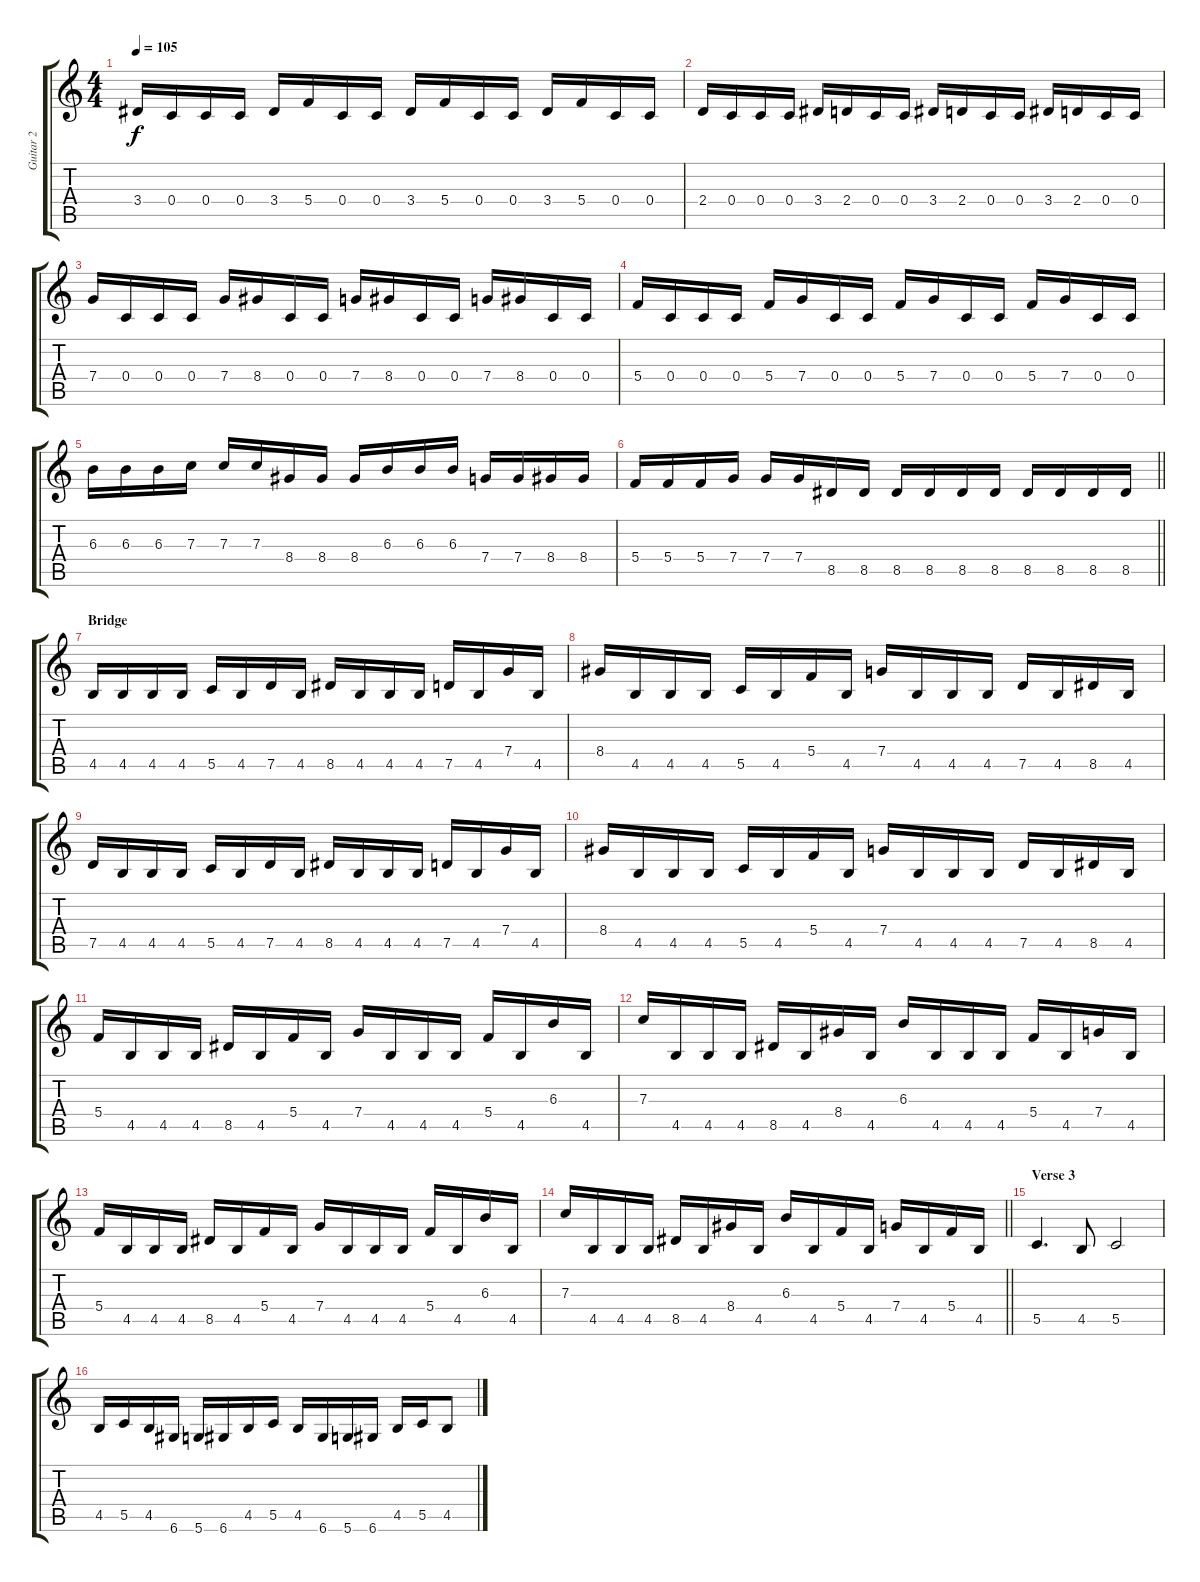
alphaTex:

\track ("Guitar 2" "Guitar 2") {instrument overdrivenguitar}
\staff {score tabs}
\tuning (D4 A3 F3 C3 G2 D2) {hide}
\ts (4 4)
\tempo 105
\clef g2
\ks c
3.4.16{dy f} 0.4.16 0.4.16 0.4.16 3.4.16 5.4.16 0.4.16 0.4.16 3.4.16 5.4.16 0.4.16 0.4.16 3.4.16 5.4.16 0.4.16 0.4.16 |
2.4.16 0.4.16 0.4.16 0.4.16 3.4.16 2.4.16 0.4.16 0.4.16 3.4.16 2.4.16 0.4.16 0.4.16 3.4.16 2.4.16 0.4.16 0.4.16 |
7.4.16 0.4.16 0.4.16 0.4.16 7.4.16 8.4.16 0.4.16 0.4.16 7.4.16 8.4.16 0.4.16 0.4.16 7.4.16 8.4.16 0.4.16 0.4.16 |
5.4.16 0.4.16 0.4.16 0.4.16 5.4.16 7.4.16 0.4.16 0.4.16 5.4.16 7.4.16 0.4.16 0.4.16 5.4.16 7.4.16 0.4.16 0.4.16 |
6.3.16 6.3.16 6.3.16 7.3.16 7.3.16 7.3.16 8.4.16 8.4.16 8.4.16 6.3.16 6.3.16 6.3.16 7.4.16 7.4.16 8.4.16 8.4.16 |
\barLineRight lightlight
5.4.16 5.4.16 5.4.16 7.4.16 7.4.16 7.4.16 8.5.16 8.5.16 8.5.16 8.5.16 8.5.16 8.5.16 8.5.16 8.5.16 8.5.16 8.5.16 |
\section ("" "Bridge")
4.5.16 4.5.16 4.5.16 4.5.16 5.5.16 4.5.16 7.5.16 4.5.16 8.5.16 4.5.16 4.5.16 4.5.16 7.5.16 4.5.16 7.4.16 4.5.16 |
8.4.16 4.5.16 4.5.16 4.5.16 5.5.16 4.5.16 5.4.16 4.5.16 7.4.16 4.5.16 4.5.16 4.5.16 7.5.16 4.5.16 8.5.16 4.5.16 |
7.5.16 4.5.16 4.5.16 4.5.16 5.5.16 4.5.16 7.5.16 4.5.16 8.5.16 4.5.16 4.5.16 4.5.16 7.5.16 4.5.16 7.4.16 4.5.16 |
8.4.16 4.5.16 4.5.16 4.5.16 5.5.16 4.5.16 5.4.16 4.5.16 7.4.16 4.5.16 4.5.16 4.5.16 7.5.16 4.5.16 8.5.16 4.5.16 |
5.4.16 4.5.16 4.5.16 4.5.16 8.5.16 4.5.16 5.4.16 4.5.16 7.4.16 4.5.16 4.5.16 4.5.16 5.4.16 4.5.16 6.3.16 4.5.16 |
7.3.16 4.5.16 4.5.16 4.5.16 8.5.16 4.5.16 8.4.16 4.5.16 6.3.16 4.5.16 4.5.16 4.5.16 5.4.16 4.5.16 7.4.16 4.5.16 |
5.4.16 4.5.16 4.5.16 4.5.16 8.5.16 4.5.16 5.4.16 4.5.16 7.4.16 4.5.16 4.5.16 4.5.16 5.4.16 4.5.16 6.3.16 4.5.16 |
\barLineRight lightlight
7.3.16 4.5.16 4.5.16 4.5.16 8.5.16 4.5.16 8.4.16 4.5.16 6.3.16 4.5.16 5.4.16 4.5.16 7.4.16 4.5.16 5.4.16 4.5.16 |
\section ("" "Verse 3")
5.5.4{d} 4.5.8 5.5.2 |
4.5.16 5.5.16 4.5.16 6.6.16 5.6.16 6.6.16 4.5.16 5.5.16 4.5.16 6.6.16 5.6.16 6.6.16 4.5.16 5.5.16 4.5.8
